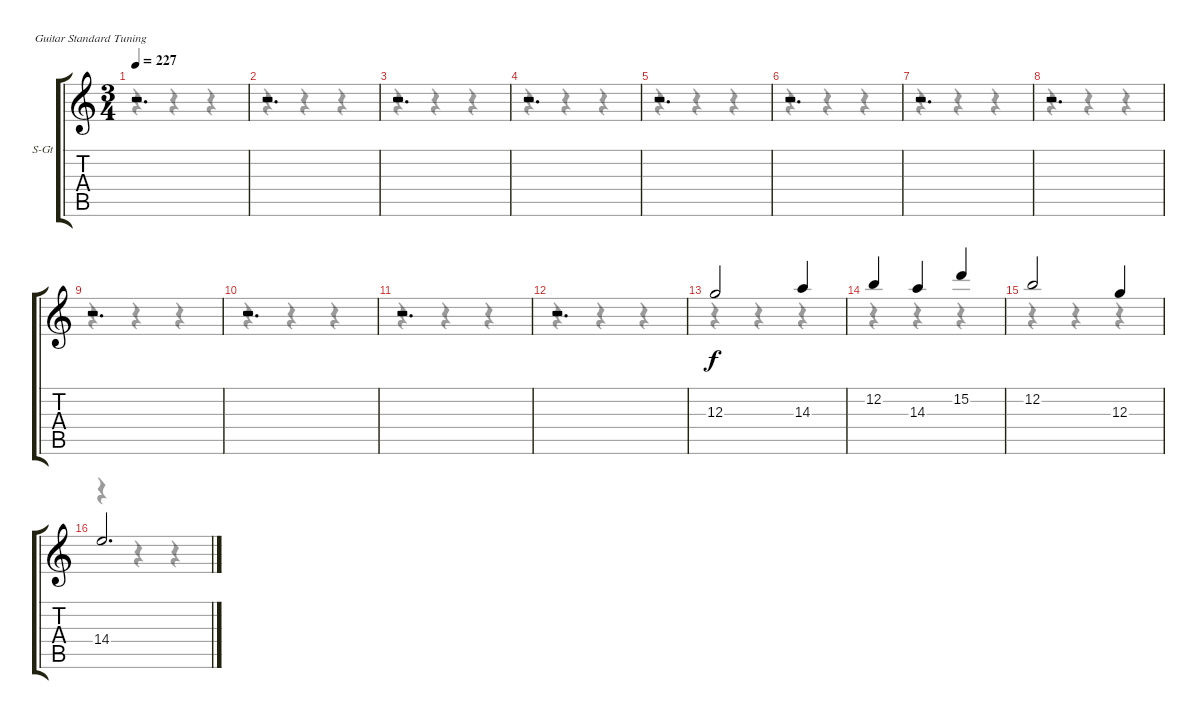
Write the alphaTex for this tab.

\bracketExtendMode groupsimilarinstruments
\firstSystemTrackNameOrientation horizontal
\otherSystemsTrackNameOrientation horizontal
\track ("Track 10" "S-Gt") {instrument choiraahs}
\staff {score tabs}
\tuning (E4 B3 G3 D3 A2 E2)
\displaytranspose 12
\voice
\ts (3 4)
\tempo 227
\clef g2
\ks c
r.2{d dy f} |
r.2{d} |
r.2{d} |
r.2{d} |
r.2{d} |
r.2{d} |
r.2{d} |
r.2{d} |
r.2{d} |
r.2{d} |
r.2{d} |
r.2{d} |
12.3.2 14.3.4 |
12.2.4 14.3.4 15.2.4 |
12.2.2 12.3.4 |
14.4.2{d}
\voice
\clef g2
\ottava regular
\simile none
\ks c
r.4{dy mf} r.4 r.4 |
r.4 r.4 r.4 |
r.4 r.4 r.4 |
r.4 r.4 r.4 |
r.4 r.4 r.4 |
r.4 r.4 r.4 |
r.4 r.4 r.4 |
r.4 r.4 r.4 |
r.4 r.4 r.4 |
r.4 r.4 r.4 |
r.4 r.4 r.4 |
r.4 r.4 r.4 |
r.4 r.4 r.4 |
r.4 r.4 r.4 |
r.4 r.4 r.4 |
r.4 r.4 r.4
